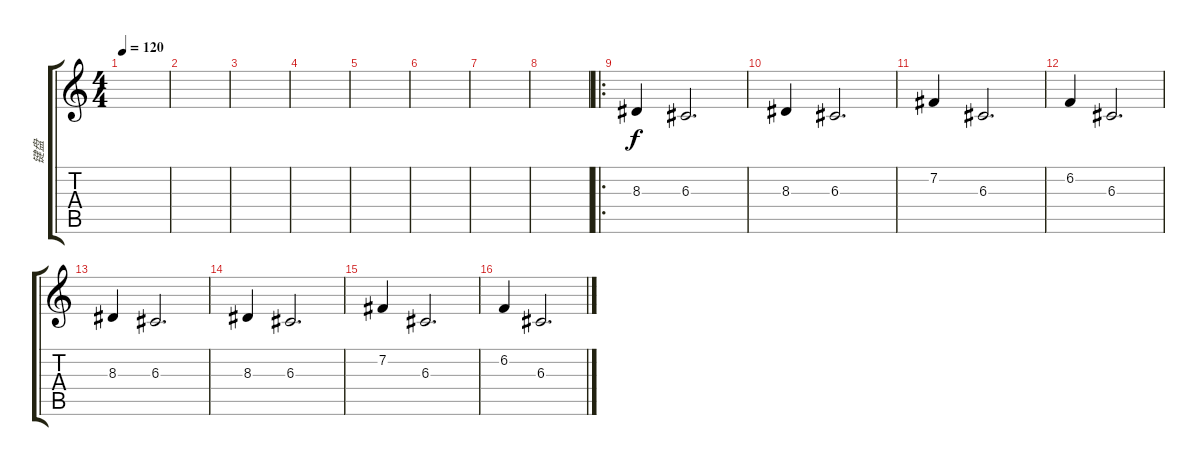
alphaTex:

\track ("键盘" "键盘") {instrument stringensemble1}
\staff {score tabs}
\tuning (E4 B3 G3 D3 A2 E2) {hide}
\ts (4 4)
\tempo 120
\clef g2
\ks c
|
|
|
|
|
|
|
|
\ro
8.3.4 6.3.2{d} |
8.3.4 6.3.2{d} |
7.2.4 6.3.2{d} |
6.2.4 6.3.2{d} |
8.3.4 6.3.2{d} |
8.3.4 6.3.2{d} |
7.2.4 6.3.2{d} |
6.2.4 6.3.2{d}
